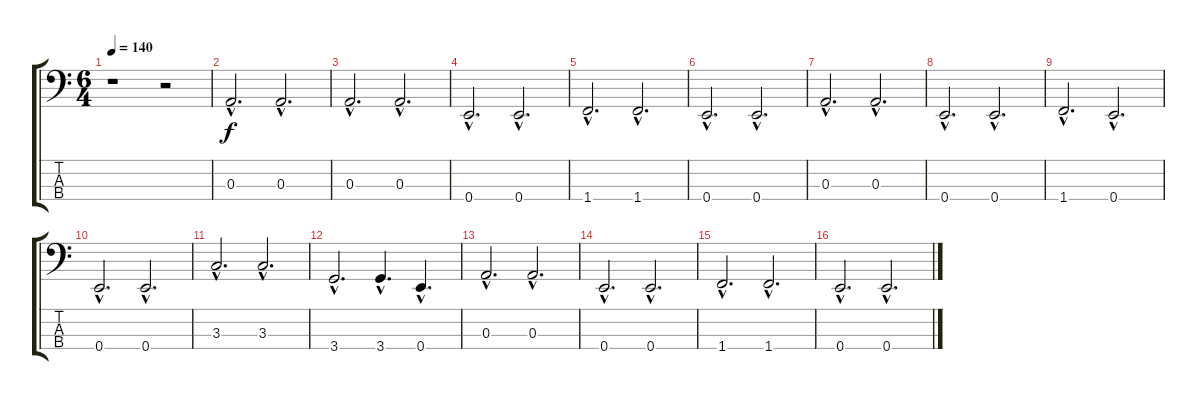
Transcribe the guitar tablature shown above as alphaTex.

\track "" {instrument acousticbass}
\staff {score tabs}
\tuning (G2 D2 A1 E1) {hide}
\ts (6 4)
\tempo 140
\clef f4
\ks c
r.1{dy f instrument acousticbass} r.2 |
0.3{hac}.2{d} 0.3{hac}.2{d} |
0.3{hac}.2{d} 0.3{hac}.2{d} |
0.4{hac}.2{d} 0.4{hac}.2{d} |
1.4{hac}.2{d} 1.4{hac}.2{d} |
0.4{hac}.2{d} 0.4{hac}.2{d} |
0.3{hac}.2{d} 0.3{hac}.2{d} |
0.4{hac}.2{d} 0.4{hac}.2{d} |
1.4{hac}.2{d} 0.4{hac}.2{d} |
0.4{hac}.2{d} 0.4{hac}.2{d} |
3.3{hac}.2{d} 3.3{hac}.2{d} |
3.4{hac}.2{d} 3.4{hac}.4{d} 0.4{hac}.4{d} |
0.3{hac}.2{d} 0.3{hac}.2{d} |
0.4{hac}.2{d} 0.4{hac}.2{d} |
1.4{hac}.2{d} 1.4{hac}.2{d} |
0.4{hac}.2{d} 0.4{hac}.2{d}
